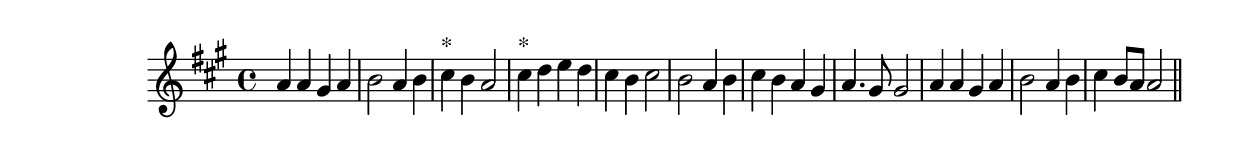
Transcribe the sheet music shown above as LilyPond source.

\version "2.19.49"
%{\header {
  title = "Chorale, `Seelenbra:utigam, Jesu, Gottes Lamm'"
  composer = "J.S. Bach"
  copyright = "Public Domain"
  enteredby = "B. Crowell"
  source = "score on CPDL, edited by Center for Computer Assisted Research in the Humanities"
}%}
\score{{\key a \major
\time 4/4
%{\tempo 4=120
%}\relative a' {
  a4 a gis a | b2 a4 b | cis4^\markup{"*"} b a2 | cis4^\markup{"*"} d e d | cis b cis2 | b2 a4 b | cis4 b a gis | a4. gis8 gis2 |
  a4 a gis a | b2 a4 b | cis4 b8 a a2
  \bar "||"
}
}}